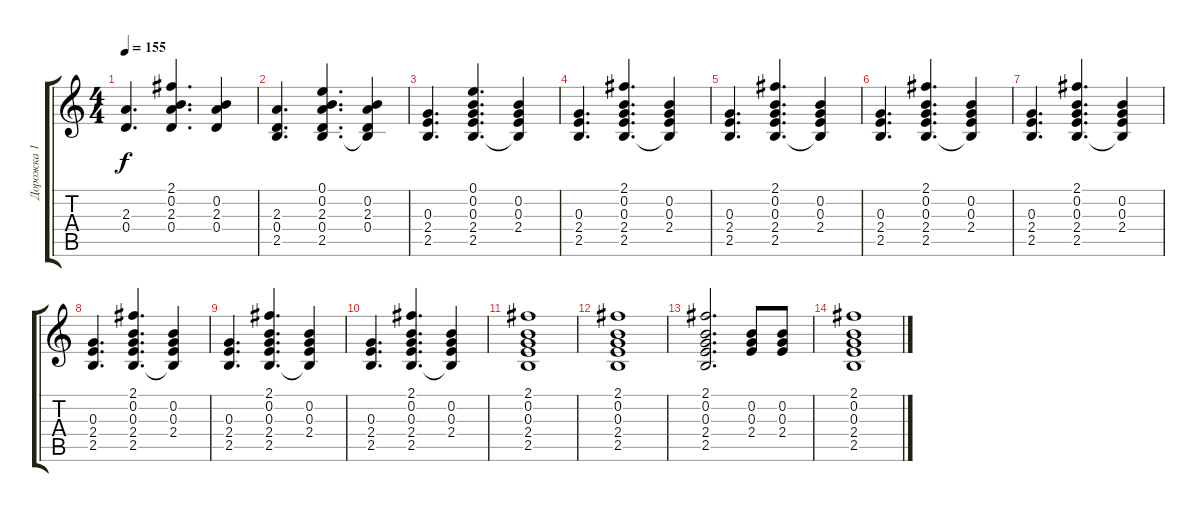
\track ("Дорожка 1" "Дорожка 1") {instrument acousticguitarsteel}
\staff {score tabs}
\tuning (E4 B3 G3 D3 A2 E2) {hide}
\ts (4 4)
\tempo 155
\clef g2
\ks c
(2.3 0.4).4{d dy f} (2.1 0.2 2.3 0.4).4{d} (0.2 2.3 0.4).4 |
(2.3 0.4 2.5).4{d} (0.1 0.2 2.3 0.4 2.5).4{d} (0.2 2.3 0.4 2.5{t}).4 |
(0.3 2.4 2.5).4{d} (0.1 0.2 0.3 2.4 2.5).4{d} (0.2 0.3 2.4 2.5{t}).4 |
(0.3 2.4 2.5).4{d} (2.1 0.2 0.3 2.4 2.5).4{d} (0.2 0.3 2.4 2.5{t}).4 |
(0.3 2.4 2.5).4{d} (2.1 0.2 0.3 2.4 2.5).4{d} (0.2 0.3 2.4 2.5{t}).4 |
(0.3 2.4 2.5).4{d} (2.1 0.2 0.3 2.4 2.5).4{d} (0.2 0.3 2.4 2.5{t}).4 |
(0.3 2.4 2.5).4{d} (2.1 0.2 0.3 2.4 2.5).4{d} (0.2 0.3 2.4 2.5{t}).4 |
(0.3 2.4 2.5).4{d} (2.1 0.2 0.3 2.4 2.5).4{d} (0.2 0.3 2.4 2.5{t}).4 |
(0.3 2.4 2.5).4{d} (2.1 0.2 0.3 2.4 2.5).4{d} (0.2 0.3 2.4 2.5{t}).4 |
(0.3 2.4 2.5).4{d} (2.1 0.2 0.3 2.4 2.5).4{d} (0.2 0.3 2.4 2.5{t}).4 |
(2.1 0.2 0.3 2.4 2.5).1 |
(2.1 0.2 0.3 2.4 2.5).1 |
(2.1 0.2 0.3 2.4 2.5).2{d} (0.2 0.3 2.4).8 (0.2 0.3 2.4).8 |
(2.1 0.2 0.3 2.4 2.5).1
